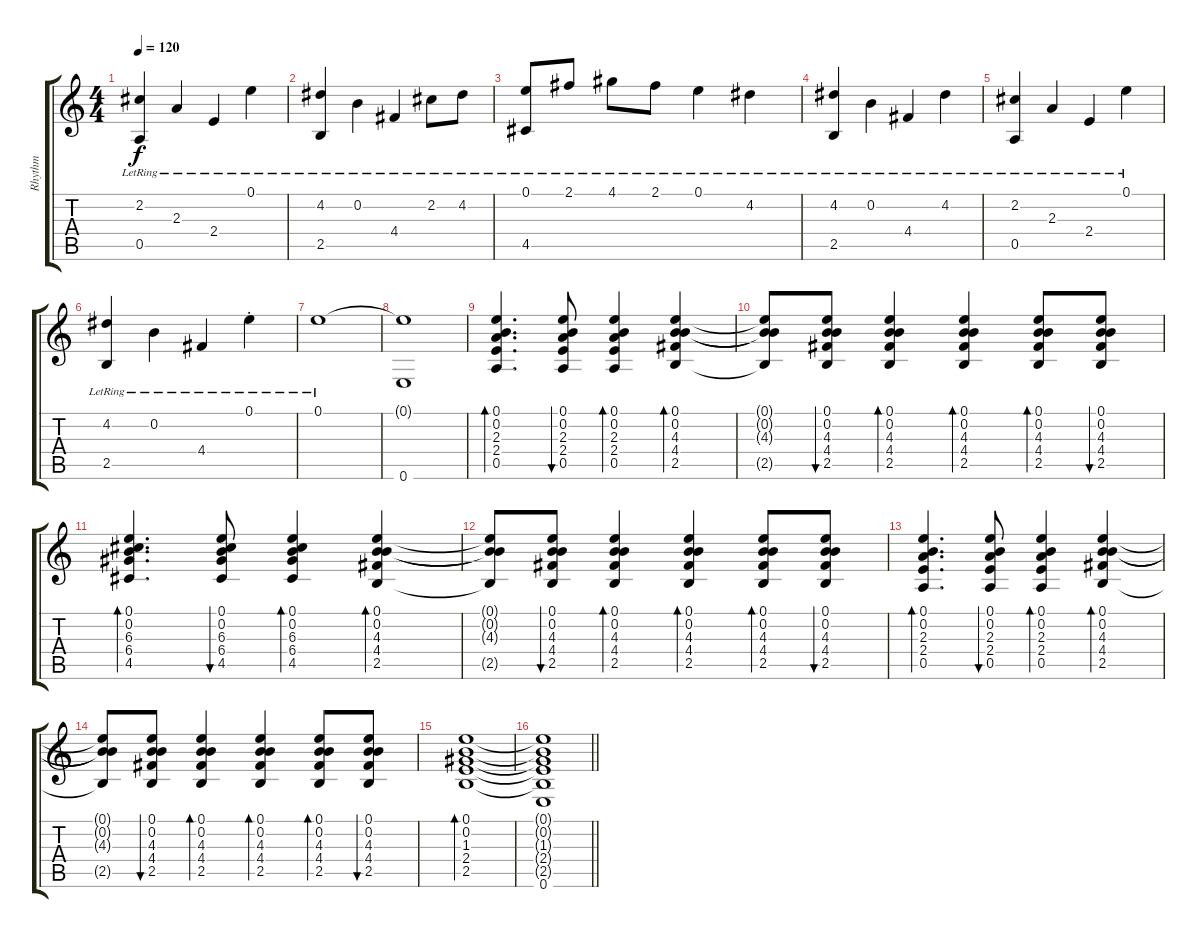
\track ("Rhythm" "Rhythm") {instrument acousticguitarsteel}
\staff {score tabs}
\tuning (E4 B3 G3 D3 A2 E2) {hide}
\ts (4 4)
\tempo 120
\clef g2
\ks c
(2.2{lr} 0.5{lr}).4{dy f instrument acousticguitarsteel} 2.3{lr}.4 2.4{lr}.4 0.1{lr}.4 |
(4.2{lr} 2.5{lr}).4 0.2{lr}.4 4.4{lr}.4 2.2{lr}.8 4.2{lr}.8 |
(0.1{lr} 4.5{lr}).8 2.1{lr}.8 4.1{lr}.8 2.1{lr}.8 0.1{lr}.4 4.2{lr}.4 |
(4.2{lr} 2.5{lr}).4 0.2{lr}.4 4.4{lr}.4 4.2{lr}.4 |
(2.2{lr} 0.5{lr}).4 2.3{lr}.4 2.4{lr}.4 0.1{lr}.4 |
(4.2{lr} 2.5{lr}).4 0.2{lr}.4 4.4{lr}.4 0.1{st lr}.4 |
0.1{lr}.1 |
(0.1{t} 0.6).1 |
(0.1 0.2 2.3 2.4 0.5).4{d bd 60} (0.1 0.2 2.3 2.4 0.5).8{bu 60} (0.1 0.2 2.3 2.4 0.5).4{bd 60} (0.1 0.2 4.3 4.4 2.5).4{bd 60} |
(0.1{t} 0.2{t} 4.3{t} 2.5{t}).8 (0.1 0.2 4.3 4.4 2.5).8{bu 60} (0.1 0.2 4.3 4.4 2.5).4{bd 60} (0.1 0.2 4.3 4.4 2.5).4{bd 60} (0.1 0.2 4.3 4.4 2.5).8{bd 60} (0.1 0.2 4.3 4.4 2.5).8{bu 60} |
(0.1 0.2 6.3 6.4 4.5).4{d bd 60} (0.1 0.2 6.3 6.4 4.5).8{bu 60} (0.1 0.2 6.3 6.4 4.5).4{bd 60} (0.1 0.2 4.3 4.4 2.5).4{bd 60} |
(0.1{t} 0.2{t} 4.3{t} 2.5{t}).8 (0.1 0.2 4.3 4.4 2.5).8{bu 60} (0.1 0.2 4.3 4.4 2.5).4{bd 60} (0.1 0.2 4.3 4.4 2.5).4{bd 60} (0.1 0.2 4.3 4.4 2.5).8{bd 60} (0.1 0.2 4.3 4.4 2.5).8{bu 60} |
(0.1 0.2 2.3 2.4 0.5).4{d bd 60} (0.1 0.2 2.3 2.4 0.5).8{bu 60} (0.1 0.2 2.3 2.4 0.5).4{bd 60} (0.1 0.2 4.3 4.4 2.5).4{bd 60} |
(0.1{t} 0.2{t} 4.3{t} 2.5{t}).8 (0.1 0.2 4.3 4.4 2.5).8{bu 60} (0.1 0.2 4.3 4.4 2.5).4{bd 60} (0.1 0.2 4.3 4.4 2.5).4{bd 60} (0.1 0.2 4.3 4.4 2.5).8{bd 60} (0.1 0.2 4.3 4.4 2.5).8{bu 60} |
(0.1 0.2 1.3 2.4 2.5).1{bd 60} |
\barLineRight lightlight
(0.1{t} 0.2{t} 1.3{t} 2.4{t} 2.5{t} 0.6).1
